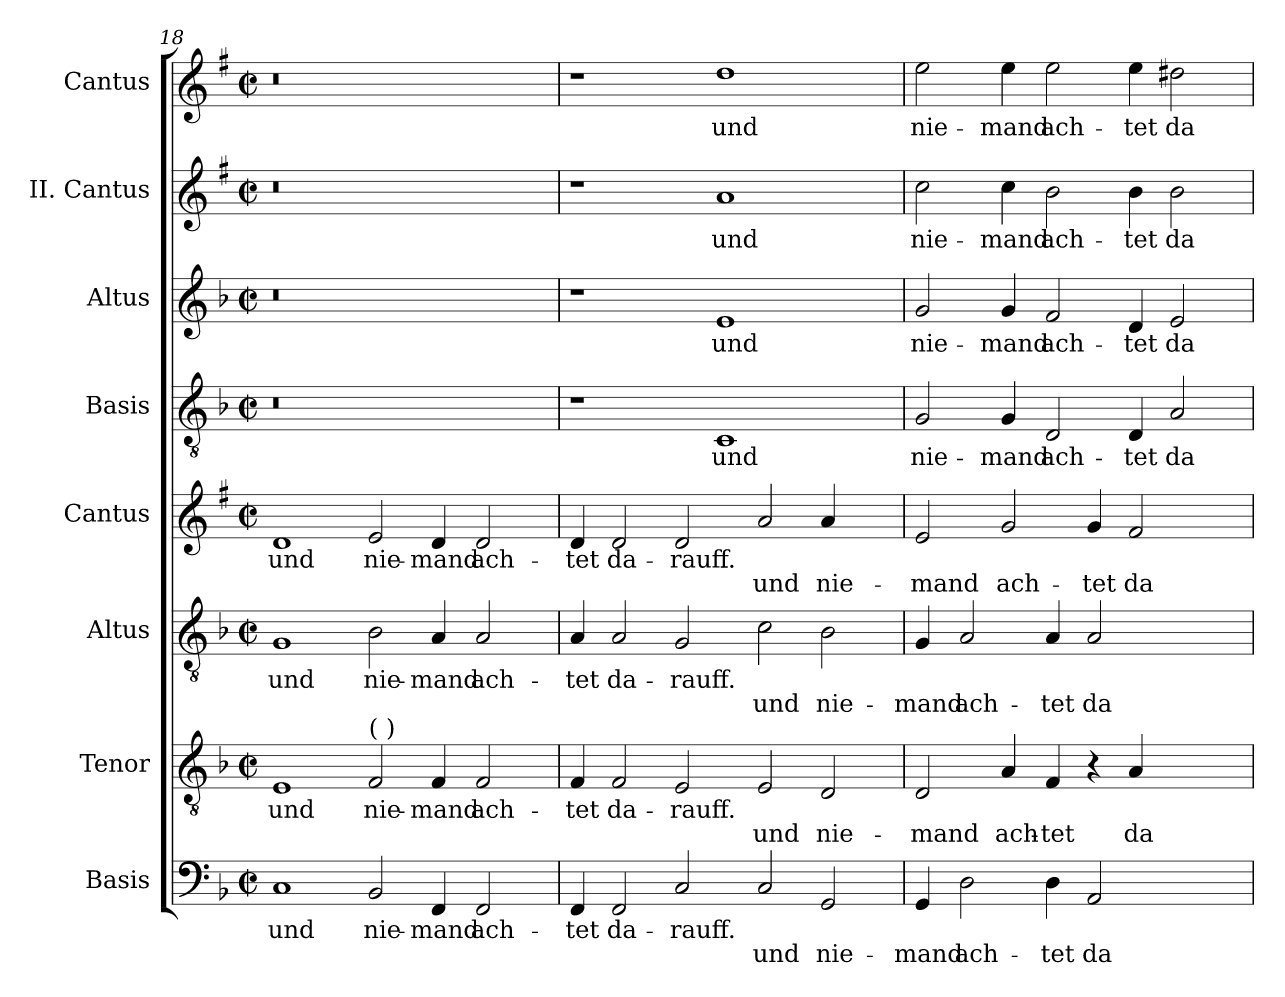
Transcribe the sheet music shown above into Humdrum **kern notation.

**kern	**text	**text	**kern	**text	**text	**kern	**text	**text	**kern	**text	**text	**kern	**text	**kern	**text	**kern	**text	**kern	**text
*part8	*part8	*part8	*part7	*part7	*part7	*part6	*part6	*part6	*part5	*part5	*part5	*part4	*part4	*part3	*part3	*part2	*part2	*part1	*part1
*staff8	*staff8	*staff8	*staff7	*staff7	*staff7	*staff6	*staff6	*staff6	*staff5	*staff5	*staff5	*staff4	*staff4	*staff3	*staff3	*staff2	*staff2	*staff1	*staff1
*I"Basis	*	*	*I"Tenor	*	*	*I"Altus	*	*	*I"Cantus	*	*	*I"Basis	*	*I"Altus	*	*I"II. Cantus	*	*I"Cantus	*
*clefF4	*	*	*clefGv2	*	*	*clefGv2	*	*	*clefG2	*	*	*clefGv2	*	*clefG2	*	*clefG2	*	*clefG2	*
*	*	*	*	*	*	*	*	*	*ITrd1c2	*	*	*	*	*	*	*ITrd1c2	*	*ITrd1c2	*
*k[b-]	*	*	*k[b-]	*	*	*k[b-]	*	*	*k[b-]	*	*	*k[b-]	*	*k[b-]	*	*k[b-]	*	*k[b-]	*
*F:	*	*	*F:	*	*	*F:	*	*	*F:	*	*	*F:	*	*F:	*	*F:	*	*F:	*
*M4/2	*	*	*M4/2	*	*	*M4/2	*	*	*M4/2	*	*	*M4/2	*	*M4/2	*	*M4/2	*	*M4/2	*
*met(c|)	*	*	*met(c|)	*	*	*met(c|)	*	*	*met(c|)	*	*	*met(c|)	*	*met(c|)	*	*met(c|)	*	*met(c|)	*
=18	=18	=18	=18	=18	=18	=18	=18	=18	=18	=18	=18	=18	=18	=18	=18	=18	=18	=18	=18
!	!LO:LY:b	!	!	!LO:LY:b	!	!	!LO:LY:b	!	!	!LO:LY:b	!	!	!	!	!	!	!	!	!
*	*	*	*	*	*	*	*	*	*	*	*	*	*	*	*	*	*	*^	*
1C	und	.	1E	und	.	1G	und	.	1c	und	.	0r	.	0r	.	0r	.	0r	1ryy	.
!	!	!	!LO:TX:a:t=(  )	!	!	!	!	!	!	!	!	!	!	!	!	!	!	!	!	!
!	!LO:LY:b	!	!	!LO:LY:b	!	!	!LO:LY:b	!	!	!LO:LY:b	!	!	!	!	!	!	!	!	!	!
2BB-	nie-	.	2F	nie-	.	2B-	nie-	.	2d	nie-	.	.	.	.	.	.	.	.	2ryy	.
!	!LO:LY:b	!	!	!LO:LY:b	!	!	!LO:LY:b	!	!	!LO:LY:b	!	!	!	!	!	!	!	!	!	!
4FF	-mand	.	4F	-mand	.	4A	-mand	.	4c	-mand	.	.	.	.	.	.	.	.	4ryy	.
!	!LO:LY:b	!	!	!LO:LY:b	!	!	!LO:LY:b	!	!	!LO:LY:b	!	!	!	!	!	!	!	!	!	!
2FF	ach-	.	2F	ach-	.	2A	ach-	.	2c	ach-	.	.	.	.	.	.	.	.	4ryy	.
.	.	.	.	.	.	.	.	.	.	.	.	4ryy	.	4ryy	.	4ryy	.	4ryy	4ryy	.
=19	=19	=19	=19	=19	=19	=19	=19	=19	=19	=19	=19	=19	=19	=19	=19	=19	=19	=19	=19	=19
!	!LO:LY:b	!	!	!LO:LY:b	!	!	!LO:LY:b	!	!	!LO:LY:b	!	!	!	!	!	!	!	!	!	!
4FF	-tet	.	4F	-tet	.	4A	-tet	.	4c	-tet	.	1r	.	1r	.	1r	.	1r	0ryy	.
!	!LO:LY:b	!	!	!LO:LY:b	!	!	!LO:LY:b	!	!	!LO:LY:b	!	!	!	!	!	!	!	!	!	!
2FF	da-	.	2F	da-	.	2A	da-	.	2c	da-	.	.	.	.	.	.	.	.	.	.
!	!LO:LY:b	!	!	!LO:LY:b	!	!	!LO:LY:b	!	!	!LO:LY:b	!	!	!	!	!	!	!	!	!	!
2C	-rauff.	.	2E	-rauff.	.	2G	-rauff.	.	2c	-rauff.	.	.	.	.	.	.	.	.	.	.
!	!	!	!	!	!	!	!	!	!	!	!	!	!LO:LY:b	!	!LO:LY:b	!	!LO:LY:b	!	!	!LO:LY:b
.	.	.	.	.	.	.	.	.	.	.	.	1C	und	1e	und	1g	und	1cc	.	und
!	!	!LO:LY:b	!	!	!LO:LY:b	!	!	!LO:LY:b	!	!	!LO:LY:b	!	!	!	!	!	!	!	!	!
2C	.	und	2E	.	und	2c	.	und	2g	.	und	.	.	.	.	.	.	.	.	.
!	!	!LO:LY:b	!	!	!LO:LY:b	!	!	!LO:LY:b	!	!	!LO:LY:b	!	!	!	!	!	!	!	!	!
2GG	.	nie-	2D	.	nie-	2B-	.	nie-	4g	.	nie-	.	.	.	.	.	.	.	.	.
.	.	.	.	.	.	.	.	.	4ryy	.	.	4ryy	.	4ryy	.	4ryy	.	4ryy	4ryy	.
=20	=20	=20	=20	=20	=20	=20	=20	=20	=20	=20	=20	=20	=20	=20	=20	=20	=20	=20	=20	=20
!	!	!LO:LY:b	!	!	!LO:LY:b	!	!	!LO:LY:b	!	!	!LO:LY:b	!	!LO:LY:b	!	!LO:LY:b	!	!LO:LY:b	!	!	!LO:LY:b
4GG	.	-mand	2D	.	-mand	4G	.	-mand	2d	.	-mand	2G	nie-	2g	nie-	2b-	nie-	2dd	1..ryy	nie-
!	!	!LO:LY:b	!	!	!	!	!	!LO:LY:b	!	!	!	!	!	!	!	!	!	!	!	!
2D	.	ach-	.	.	.	2A	.	ach-	.	.	.	.	.	.	.	.	.	.	.	.
!	!	!	!	!	!LO:LY:b	!	!	!	!	!	!LO:LY:b	!	!LO:LY:b	!	!LO:LY:b	!	!LO:LY:b	!	!	!LO:LY:b
.	.	.	4A	.	ach-	.	.	.	2f	.	ach-	4G	-mand	4g	-mand	4b-	-mand	4dd	.	-mand
!	!	!LO:LY:b	!	!	!LO:LY:b	!	!	!LO:LY:b	!	!	!	!	!LO:LY:b	!	!LO:LY:b	!	!LO:LY:b	!	!	!LO:LY:b
4D	.	-tet	4F	.	-tet	4A	.	-tet	.	.	.	2D	ach-	2f	ach-	2a	ach-	2dd	.	ach-
!	!	!LO:LY:b	!	!	!	!	!	!LO:LY:b	!	!	!LO:LY:b	!	!	!	!	!	!	!	!	!
2AA	.	da-	4r	.	.	2A	.	da-	4f	.	-tet	.	.	.	.	.	.	.	.	.
!	!	!	!	!	!LO:LY:b	!	!	!	!	!	!LO:LY:b	!	!LO:LY:b	!	!LO:LY:b	!	!LO:LY:b	!	!	!LO:LY:b
.	.	.	4A	.	da-	.	.	.	2e	.	da-	4D	-tet	4d	-tet	4a	-tet	4dd	.	-tet
!	!	!	!	!	!	!	!	!	!	!	!	!	!LO:LY:b	!	!LO:LY:b	!	!LO:LY:b	!	!	!LO:LY:b
2ryy	.	.	2ryy	.	.	2ryy	.	.	.	.	.	2A	da-	2e	da-	2a	da-	2cc#X	.	da-
.	.	.	.	.	.	.	.	.	4ryy	.	.	.	.	.	.	.	.	.	4ryy	.
*	*	*	*	*	*	*	*	*	*	*	*	*	*	*	*	*	*	*v	*v	*
=	=	=	=	=	=	=	=	=	=	=	=	=	=	=	=	=	=	=	=
*-	*-	*-	*-	*-	*-	*-	*-	*-	*-	*-	*-	*-	*-	*-	*-	*-	*-	*-	*-
